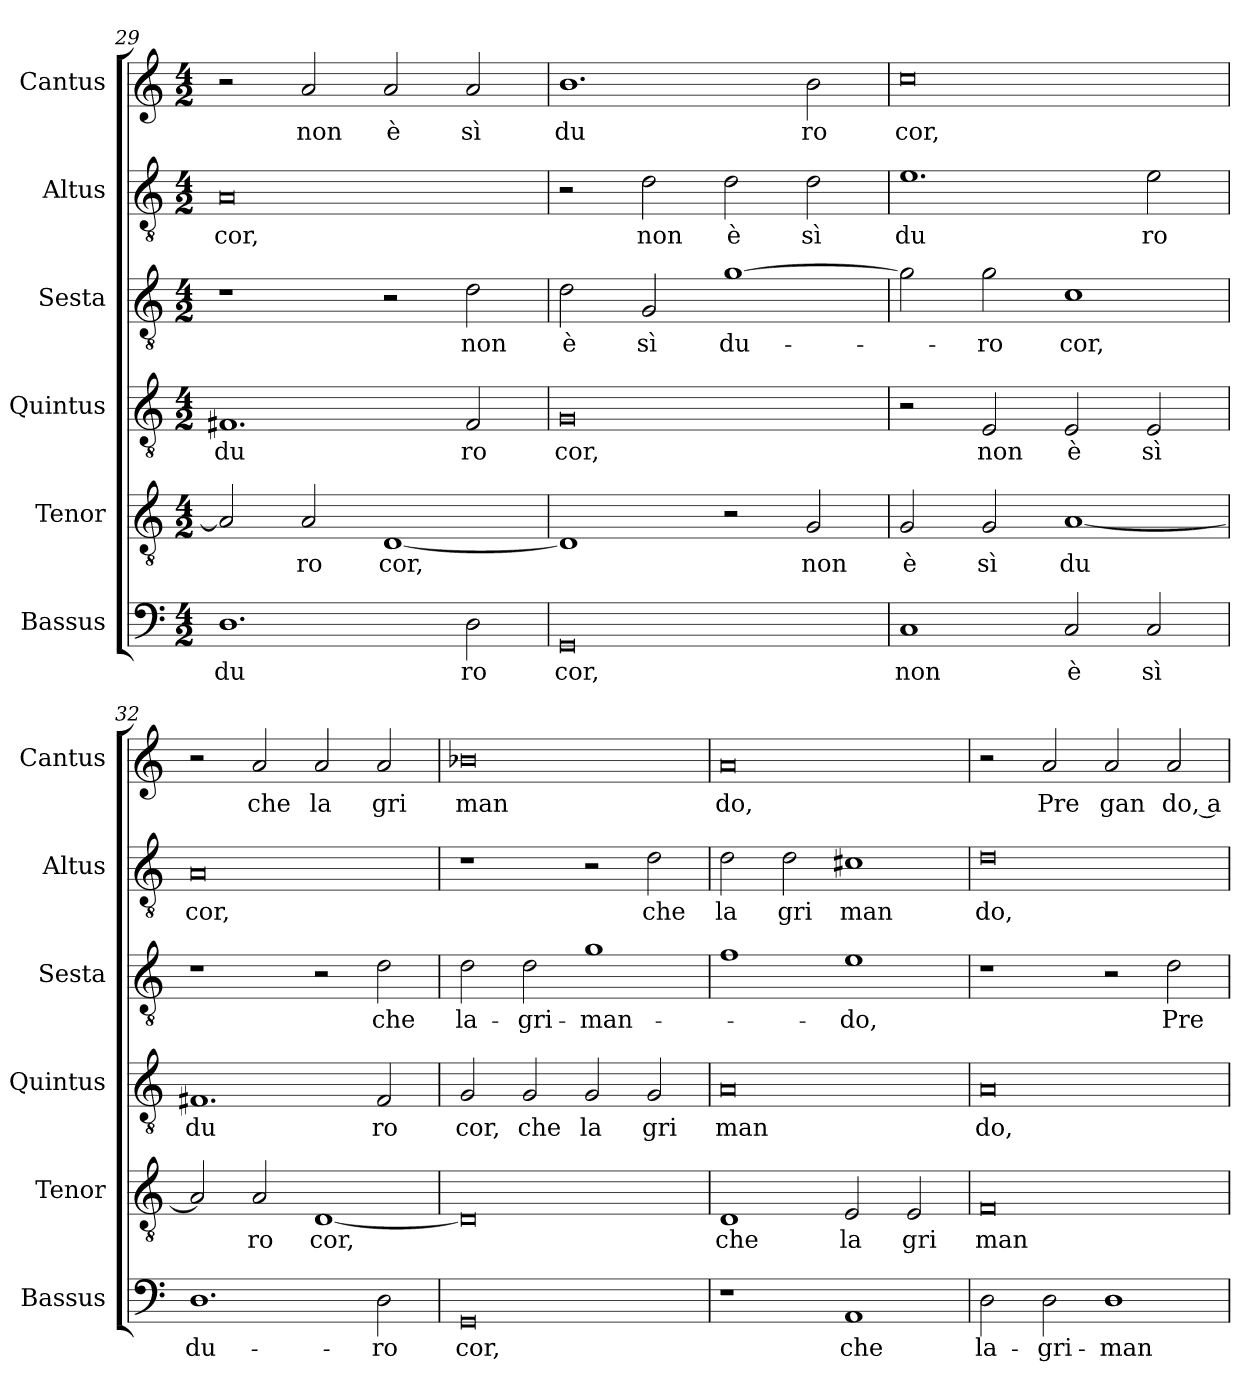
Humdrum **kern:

**kern	**text	**kern	**text	**kern	**text	**kern	**text	**kern	**text	**kern	**text
*part6	*part6	*part5	*part5	*part4	*part4	*part3	*part3	*part2	*part2	*part1	*part1
*staff6	*staff6	*staff5	*staff5	*staff4	*staff4	*staff3	*staff3	*staff2	*staff2	*staff1	*staff1
*I"Bassus	*	*I"Tenor	*	*I"Quintus	*	*I"Sesta	*	*I"Altus	*	*I"Cantus	*
*I'Bassus	*	*I'Tenor	*	*I'Quintus	*	*I'Sesta	*	*I'Altus	*	*I'Cantus	*
*clefF4	*	*clefGv2	*	*clefGv2	*	*clefGv2	*	*clefGv2	*	*clefG2	*
*k[]	*	*k[]	*	*k[]	*	*k[]	*	*k[]	*	*k[]	*
*M4/2	*	*M4/2	*	*M4/2	*	*M4/2	*	*M4/2	*	*M4/2	*
=29	=29	=29	=29	=29	=29	=29	=29	=29	=29	=29	=29
!	!LO:LY:b	!	!	!	!LO:LY:b	!	!	!	!LO:LY:b	!	!
1.D	du	2A/]	.	1.F#X	du	1r	.	0A	cor,	2r	.
!	!	!	!LO:LY:b	!	!	!	!	!	!	!	!LO:LY:b
.	.	2A/	ro	.	.	.	.	.	.	2a/	non
!	!	!	!LO:LY:b	!	!	!	!	!	!	!	!LO:LY:b
.	.	[1D	cor,	.	.	2r	.	.	.	2a/	è
!	!LO:LY:b	!	!	!	!LO:LY:b	!	!LO:LY:b	!	!	!	!LO:LY:b
2D\	ro	.	.	2F#/	ro	2d\	non	.	.	2a/	sì
=30	=30	=30	=30	=30	=30	=30	=30	=30	=30	=30	=30
!	!LO:LY:b	!	!	!	!LO:LY:b	!	!LO:LY:b	!	!	!	!LO:LY:b
0GG	cor,	1D]	.	0G	cor,	2d\	è	2r	.	1.b	du
!	!	!	!	!	!	!	!LO:LY:b	!	!LO:LY:b	!	!
.	.	.	.	.	.	2G/	sì	2d\	non	.	.
!	!	!	!	!	!	!	!LO:LY:b	!	!LO:LY:b	!	!
.	.	2r	.	.	.	[1g	du-	2d\	è	.	.
!	!	!	!LO:LY:b	!	!	!	!	!	!LO:LY:b	!	!LO:LY:b
.	.	2G/	non	.	.	.	.	2d\	sì	2b\	ro
=31	=31	=31	=31	=31	=31	=31	=31	=31	=31	=31	=31
!	!LO:LY:b	!	!LO:LY:b	!	!	!	!	!	!LO:LY:b	!	!LO:LY:b
1C	non	2G/	è	2r	.	2g\]	.	1.e	du	0cc	cor,
!	!	!	!LO:LY:b	!	!LO:LY:b	!	!LO:LY:b	!	!	!	!
.	.	2G/	sì	2E/	non	2g\	-ro	.	.	.	.
!	!LO:LY:b	!	!LO:LY:b	!	!LO:LY:b	!	!LO:LY:b	!	!	!	!
2C/	è	[1A	du	2E/	è	1c	cor,	.	.	.	.
!	!LO:LY:b	!	!	!	!LO:LY:b	!	!	!	!LO:LY:b	!	!
2C/	sì	.	.	2E/	sì	.	.	2e\	ro	.	.
=32	=32	=32	=32	=32	=32	=32	=32	=32	=32	=32	=32
!	!LO:LY:b	!	!	!	!LO:LY:b	!	!	!	!LO:LY:b	!	!
1.D	du-	2A/]	.	1.F#X	du	1r	.	0A	cor,	2r	.
!	!	!	!LO:LY:b	!	!	!	!	!	!	!	!LO:LY:b
.	.	2A/	ro	.	.	.	.	.	.	2a/	che
!	!	!	!LO:LY:b	!	!	!	!	!	!	!	!LO:LY:b
.	.	[1D	cor,	.	.	2r	.	.	.	2a/	la
!	!LO:LY:b	!	!	!	!LO:LY:b	!	!LO:LY:b	!	!	!	!LO:LY:b
2D\	-ro	.	.	2F#/	ro	2d\	che	.	.	2a/	gri
=33	=33	=33	=33	=33	=33	=33	=33	=33	=33	=33	=33
!	!LO:LY:b	!	!	!	!LO:LY:b	!	!LO:LY:b	!	!	!	!LO:LY:b
0GG	cor,	0D]	.	2G/	cor,	2d\	la-	1r	.	0b-X	man
!	!	!	!	!	!LO:LY:b	!	!LO:LY:b	!	!	!	!
.	.	.	.	2G/	che	2d\	-gri-	.	.	.	.
!	!	!	!	!	!LO:LY:b	!	!LO:LY:b	!	!	!	!
.	.	.	.	2G/	la	1g	-man-	2r	.	.	.
!	!	!	!	!	!LO:LY:b	!	!	!	!LO:LY:b	!	!
.	.	.	.	2G/	gri	.	.	2d\	che	.	.
=34	=34	=34	=34	=34	=34	=34	=34	=34	=34	=34	=34
!	!	!	!LO:LY:b	!	!LO:LY:b	!	!	!	!LO:LY:b	!	!LO:LY:b
1r	.	1D	che	0A	man	1f	.	2d\	la	0a	do,
!	!	!	!	!	!	!	!	!	!LO:LY:b	!	!
.	.	.	.	.	.	.	.	2d\	gri	.	.
!	!LO:LY:b	!	!LO:LY:b	!	!	!	!LO:LY:b	!	!LO:LY:b	!	!
1AA	che	2E/	la	.	.	1e	-do,	1c#X	man	.	.
!	!	!	!LO:LY:b	!	!	!	!	!	!	!	!
.	.	2E/	gri	.	.	.	.	.	.	.	.
=35	=35	=35	=35	=35	=35	=35	=35	=35	=35	=35	=35
!	!LO:LY:b	!	!LO:LY:b	!	!LO:LY:b	!	!	!	!LO:LY:b	!	!
2D\	la-	0F	man	0A	do,	1r	.	0d	do,	2r	.
!	!LO:LY:b	!	!	!	!	!	!	!	!	!	!LO:LY:b
2D\	-gri-	.	.	.	.	.	.	.	.	2a/	Pre
!	!LO:LY:b	!	!	!	!	!	!	!	!	!	!LO:LY:b
1D	-man-	.	.	.	.	2r	.	.	.	2a/	gan
!	!	!	!	!	!	!	!LO:LY:b	!	!	!	!LO:LY:b
.	.	.	.	.	.	2d\	Pre	.	.	2a/	do, a
=	=	=	=	=	=	=	=	=	=	=	=
*-	*-	*-	*-	*-	*-	*-	*-	*-	*-	*-	*-
